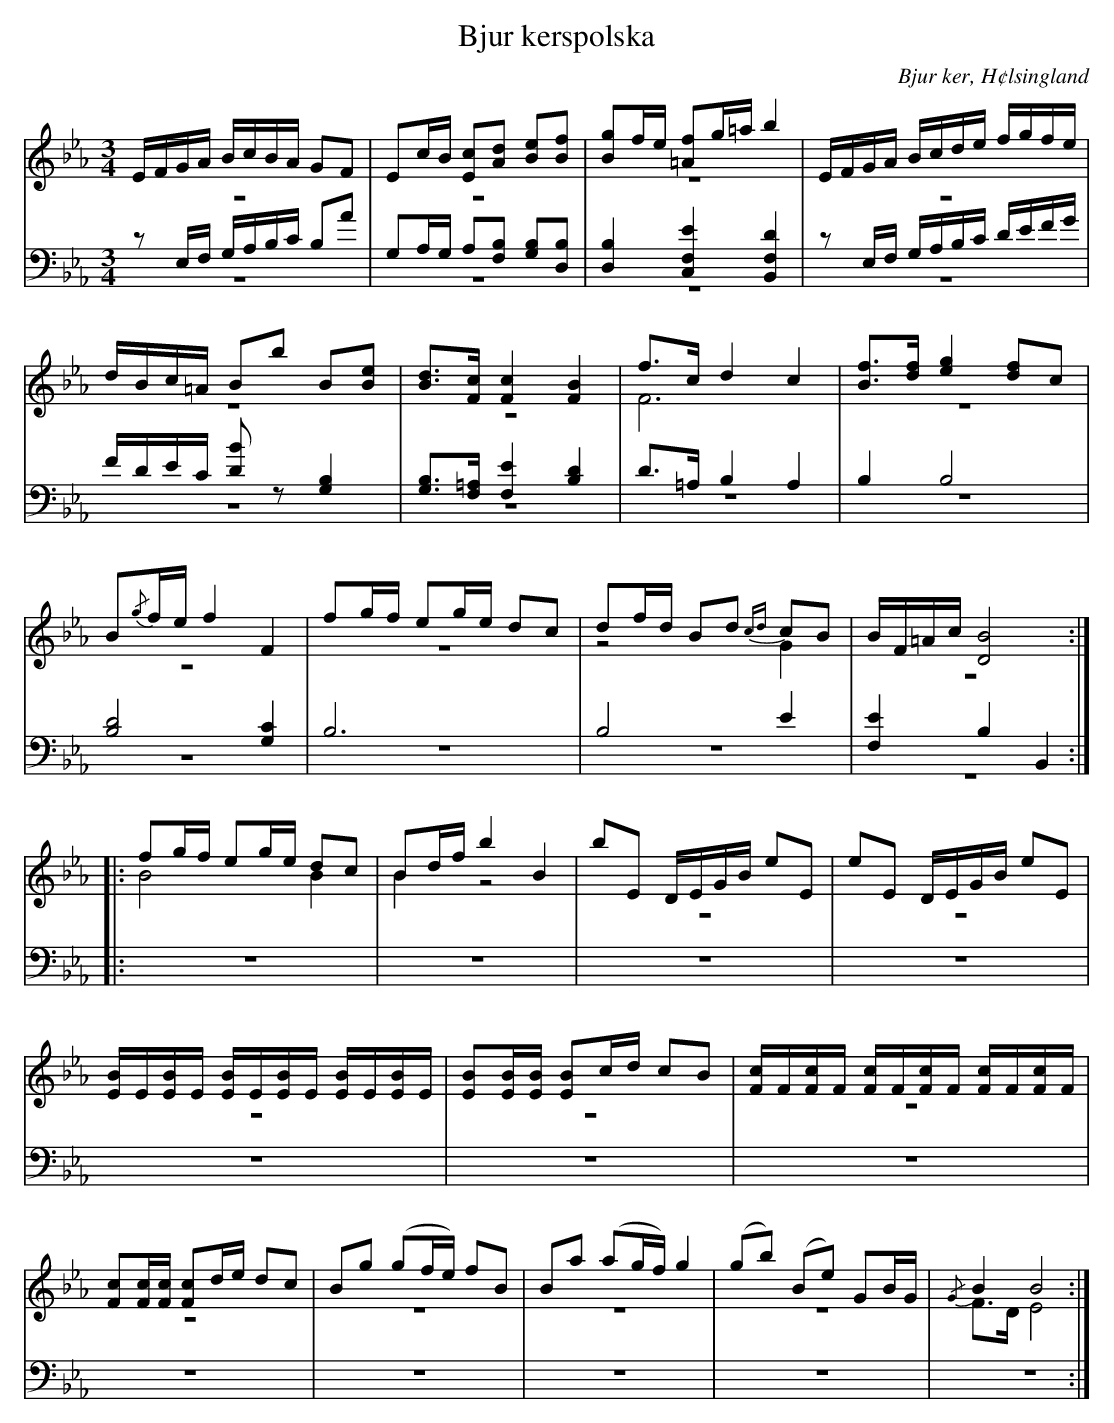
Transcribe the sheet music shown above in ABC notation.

X:1
T: Bjur kerspolska
O: Bjur ker, H¢lsingland
M: 3/4
L: 1/8
K: Eb
V:1
V:2 merge
V:3
V:4 merge
V:1
E/F/G/A/ B/c/B/A/ GF|Ec/B/ [Ec][Ad] [Be][Bf]|[Bg]f/e/ [=Af]g/=a/ b2|E/F/G/A/ B/c/d/e/ f/g/f/e/|
d/B/c/=A/ Bb B[Be]|[Bd]>[Fc] [F2c2] [F2B2]|f>c d2 c2|[Bf]>[df] [e2g2] [df]c|
B{/g}f/e/ f2 F2|fg/f/ eg/e/ dc|df/d/ Bd {cd}cB|B/F/=A/c/ [D4B4]:|
|:fg/f/ eg/e/ dc|Bd/f/ b2 B2|bE D/E/G/B/ eE|eE D/E/G/B/ eE|
[E/B/]E/[E/B/]E/ [E/B/]E/[E/B/]E/ [E/B/]E/[E/B/]E/|[EB][E/B/][E/B/] [EB]c/d/ cB|[F/c/]F/[F/c/]F/ [F/c/]F/[F/c/]F/ [F/c/]F/[F/c/]F/|[Fc][F/c/][F/c/] [Fc]d/e/ dc|Bg (gf/e/) fB|Ba (ag/f/) g2|(gb) (Be) GB/G/|{/G}B2 B4:|
V:2
z6|z6|z6|z6|
z6|z6|F6|z6|
z6|z6|z4 G2|z6:|
|:B4 B2|B2 z4|z6|z6|
z6|z6|z6|z6|
z6|z6|z6|F>D E4:|
V:3 clef=bass
zE,/F,/ G,/A,/B,/C/ B,A;|G,A,/G,/ A,[F,B,] [G,B,][D,B,]|[D,2B,2] [C,2F,2E2] [B,,2F,2D2]|zE,/F,/ G,/A,/B,/C/ D/E/F/G/|
F/D/E/C/ [B;2D2]z[G,2B,2]|[G,B,]>[F,=A,] [F,2E2] [B,2D2]|D>=A, B,2 A,2|B,2 B,4|
[B,4D4] [G,2C2]|B,6|B,4 E2|[F,2E2] B,2 B,,2:|
|:z6|z6|z6|z6|
z6|z6|z6|z6|
z6|z6|z6|z6:|
V:4  clef=bass
z6|z6|z6|z6|
z6|z6|z6|z6|
z6|z6|z6|z6:|
|:z6|z6|z6|z6|
z6|z6|z6|z6|
z6|z6|z6|z6:|
